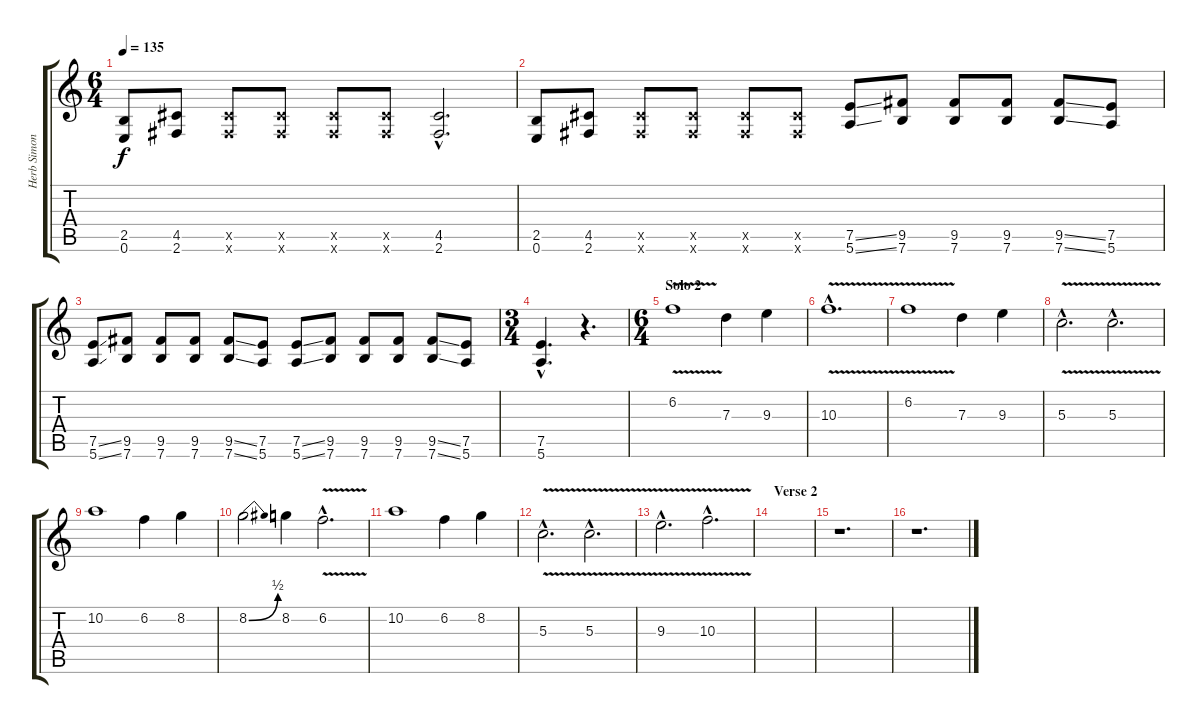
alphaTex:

\track ("Herb Simonsen" "Herb Simon") {instrument distortionguitar}
\staff {score tabs}
\tuning (E4 B3 G3 D3 A2 E2) {hide}
\ts (6 4)
\tempo 135
\clef g2
\ks c
(2.5 0.6).8{dy f} (4.5 2.6).8 (4.5{x} 2.6{x}).8 (4.5{x} 2.6{x}).8 (4.5{x} 2.6{x}).8 (4.5{x} 2.6{x}).8 (4.5{hac} 2.6{hac}).2{d} |
(2.5 0.6).8 (4.5 2.6).8 (4.5{x} 2.6{x}).8 (4.5{x} 2.6{x}).8 (4.5{x} 2.6{x}).8 (4.5{x} 2.6{x}).8 (7.5{ss} 5.6{ss}).8 (9.5 7.6).8 (9.5 7.6).8 (9.5 7.6).8 (9.5{ss} 7.6{ss}).8 (7.5 5.6).8 |
(7.5{ss} 5.6{ss}).8 (9.5 7.6).8 (9.5 7.6).8 (9.5 7.6).8 (9.5{ss} 7.6{ss}).8 (7.5 5.6).8 (7.5{ss} 5.6{ss}).8 (9.5 7.6).8 (9.5 7.6).8 (9.5 7.6).8 (9.5{ss} 7.6{ss}).8 (7.5 5.6).8 |
\ts (3 4)
(7.5{hac} 5.6{hac}).4{d} r.4{d} |
\ts (6 4)
\section ("" "Solo 2")
6.2{v}.1 7.3.4 9.3.4 |
10.3{v hac}.1{d} |
6.2{v}.1 7.3.4 9.3.4 |
5.3{v hac}.2{d} 5.3{v hac}.2{d} |
10.2.1 6.2.4 8.2.4 |
8.2{be (bend 0 0 60 2)}.2 8.2.4 6.2{v hac}.2{d} |
10.2.1 6.2.4 8.2.4 |
5.3{v hac}.2{d} 5.3{v hac}.2{d} |
9.3{v hac}.2{d} 10.3{v hac}.2{d} |
\section ("" "Verse 2")
|
r.1{d} |
r.1{d}
